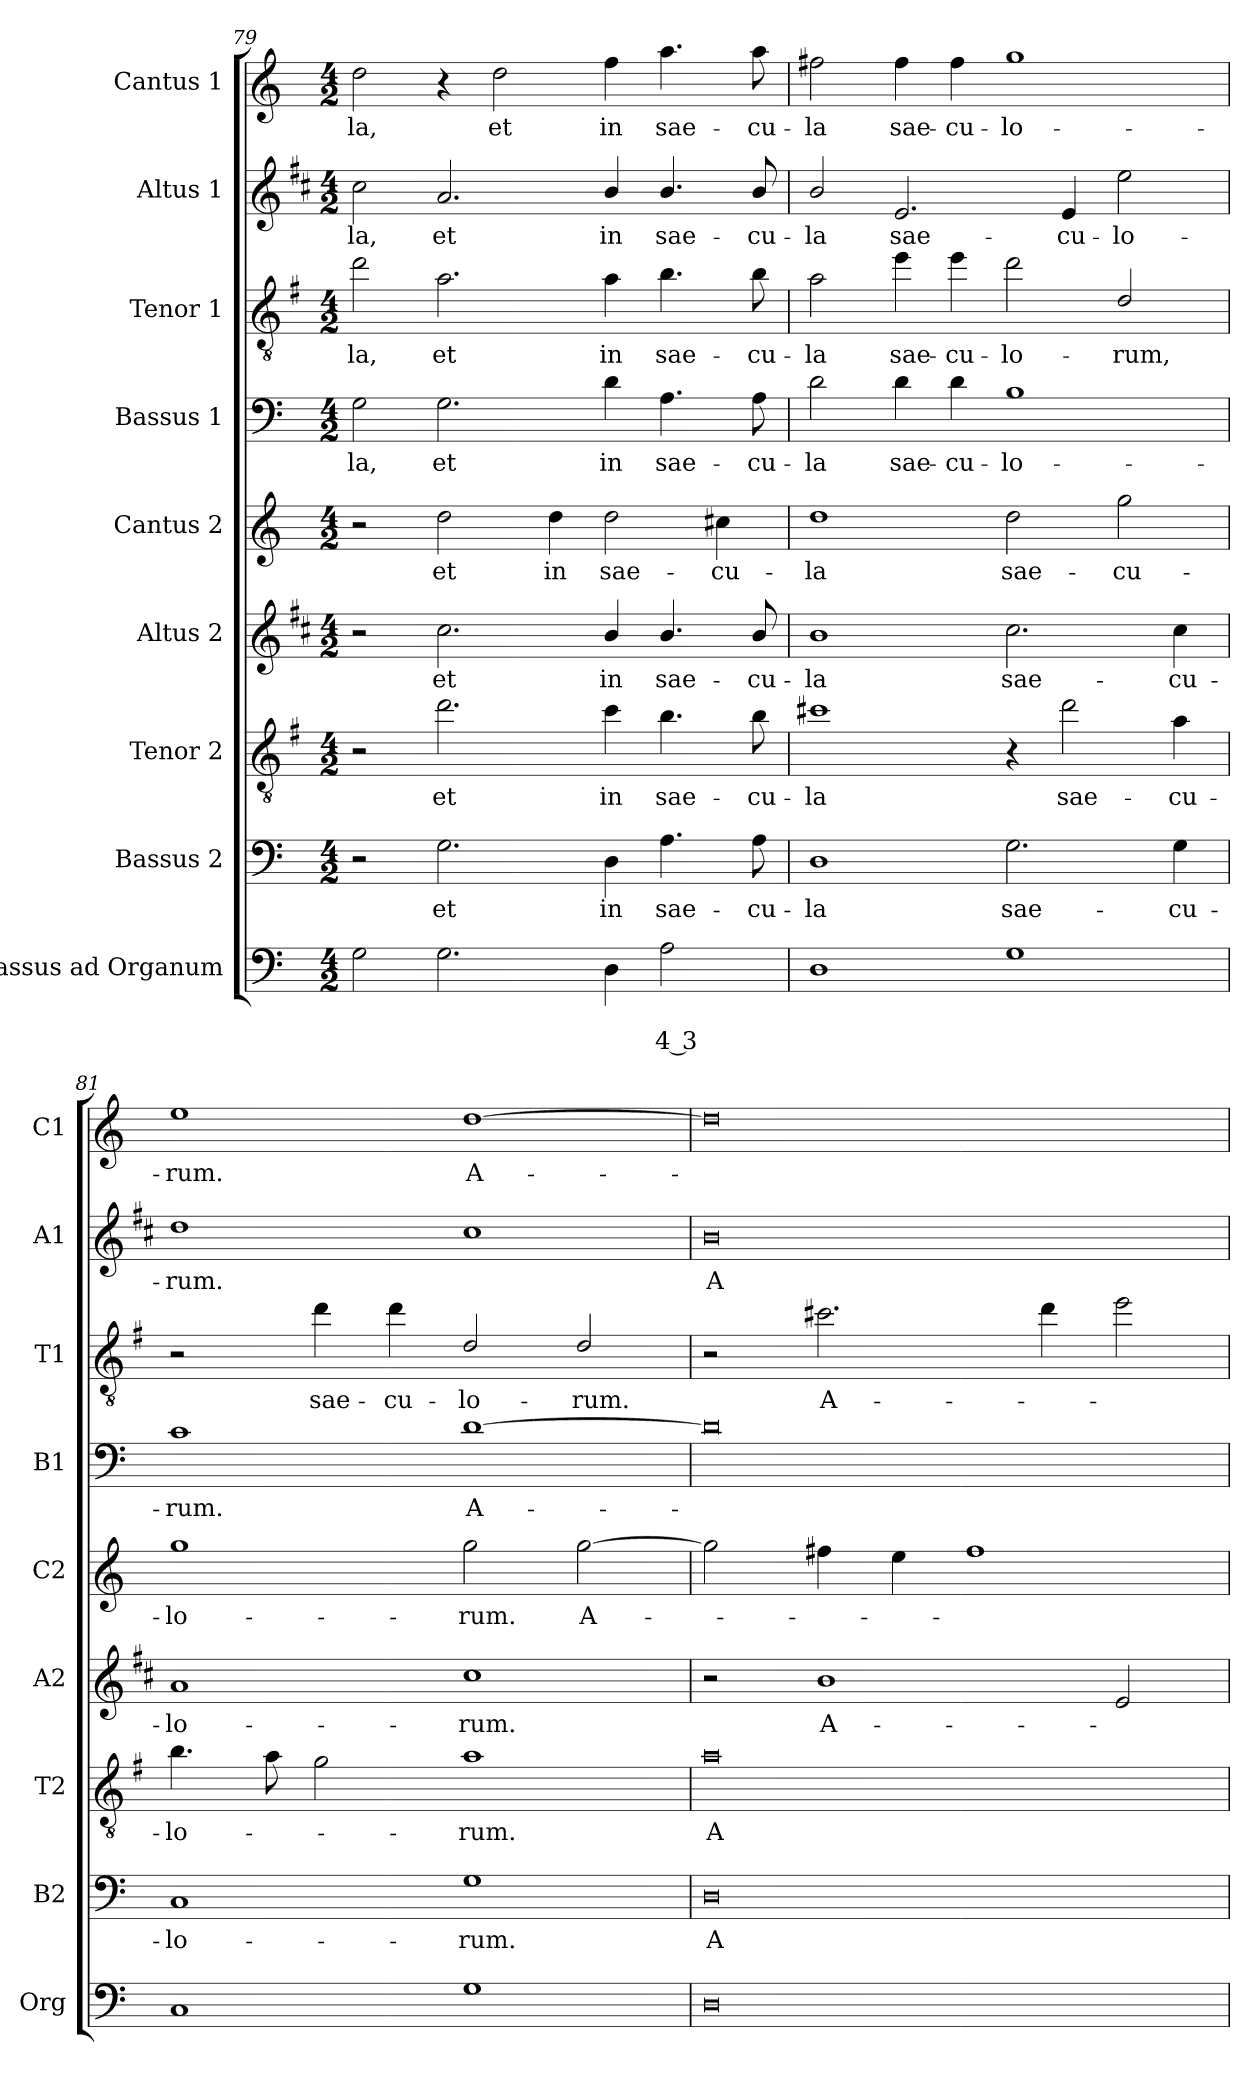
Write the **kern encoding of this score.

**kern	**text	**text	**kern	**text	**kern	**text	**kern	**text	**kern	**text	**kern	**text	**kern	**text	**kern	**text	**kern	**text
*part9	*part9	*part9	*part8	*part8	*part7	*part7	*part6	*part6	*part5	*part5	*part4	*part4	*part3	*part3	*part2	*part2	*part1	*part1
*staff9	*staff9	*staff9	*staff8	*staff8	*staff7	*staff7	*staff6	*staff6	*staff5	*staff5	*staff4	*staff4	*staff3	*staff3	*staff2	*staff2	*staff1	*staff1
*I"Bassus ad Organum	*	*	*I"Bassus 2	*	*I"Tenor 2	*	*I"Altus 2	*	*I"Cantus 2	*	*I"Bassus 1	*	*I"Tenor 1	*	*I"Altus 1	*	*I"Cantus 1	*
*I'Org	*	*	*I'B2	*	*I'T2	*	*I'A2	*	*I'C2	*	*I'B1	*	*I'T1	*	*I'A1	*	*I'C1	*
!!LO:LB:g=z
*clefF4	*	*	*clefF4	*	*clefGv2	*	*clefG2	*	*clefG2	*	*clefF4	*	*clefGv2	*	*clefG2	*	*clefG2	*
*	*	*	*	*	*ITrd4c7	*	*ITrd1c2	*	*	*	*	*	*ITrd4c7	*	*ITrd1c2	*	*	*
*k[]	*	*	*k[]	*	*k[]	*	*k[]	*	*k[]	*	*k[]	*	*k[]	*	*k[]	*	*k[]	*
*C:	*	*	*C:	*	*C:	*	*C:	*	*C:	*	*C:	*	*C:	*	*C:	*	*C:	*
*M4/2	*	*	*M4/2	*	*M4/2	*	*M4/2	*	*M4/2	*	*M4/2	*	*M4/2	*	*M4/2	*	*M4/2	*
=79	=79	=79	=79	=79	=79	=79	=79	=79	=79	=79	=79	=79	=79	=79	=79	=79	=79	=79
!	!	!	!	!	!	!	!	!	!	!	!	!LO:LY:b	!	!LO:LY:b	!	!LO:LY:b	!	!LO:LY:b
2G\	.	.	2r	.	2r	.	2r	.	2r	.	2G\	-la,	2g\	-la,	2b\	-la,	2dd\	-la,
!	!	!	!	!LO:LY:b	!	!LO:LY:b	!	!LO:LY:b	!	!LO:LY:b	!	!LO:LY:b	!	!LO:LY:b	!	!LO:LY:b	!	!
2.G\	.	.	2.G\	et	2.g\	et	2.b\	et	2dd\	et	2.G\	et	2.d\	et	2.g/	et	4r	.
!	!	!	!	!	!	!	!	!	!	!	!	!	!	!	!	!	!	!LO:LY:b
.	.	.	.	.	.	.	.	.	.	.	.	.	.	.	.	.	2dd\	et
!	!	!	!	!	!	!	!	!	!	!LO:LY:b	!	!	!	!	!	!	!	!
.	.	.	.	.	.	.	.	.	4dd\	in	.	.	.	.	.	.	.	.
!	!	!	!	!LO:LY:b	!	!LO:LY:b	!	!LO:LY:b	!	!LO:LY:b	!	!LO:LY:b	!	!LO:LY:b	!	!LO:LY:b	!	!LO:LY:b
4D\	.	.	4D\	in	4f\	in	4a/	in	2dd\	sae-	4d\	in	4d\	in	4a/	in	4ff\	in
!	!	!LO:LY:b	!	!LO:LY:b	!	!LO:LY:b	!	!LO:LY:b	!	!	!	!LO:LY:b	!	!LO:LY:b	!	!LO:LY:b	!	!LO:LY:b
2A\	.	4 3	4.A\	sae-	4.e\	sae-	4.a/	sae-	.	.	4.A\	sae-	4.e\	sae-	4.a/	sae-	4.aa\	sae-
!	!	!	!	!	!	!	!	!	!	!LO:LY:b	!	!	!	!	!	!	!	!
.	.	.	.	.	.	.	.	.	4cc#X\	-cu-	.	.	.	.	.	.	.	.
!	!	!	!	!LO:LY:b	!	!LO:LY:b	!	!LO:LY:b	!	!	!	!LO:LY:b	!	!LO:LY:b	!	!LO:LY:b	!	!LO:LY:b
.	.	.	8A\	-cu-	8e\	-cu-	8a/	-cu-	.	.	8A\	-cu-	8e\	-cu-	8a/	-cu-	8aa\	-cu-
=80	=80	=80	=80	=80	=80	=80	=80	=80	=80	=80	=80	=80	=80	=80	=80	=80	=80	=80
!	!	!	!	!LO:LY:b	!	!LO:LY:b	!	!LO:LY:b	!	!LO:LY:b	!	!LO:LY:b	!	!LO:LY:b	!	!LO:LY:b	!	!LO:LY:b
1D	.	.	1D	-la	1f#X	-la	1a	-la	1dd	-la	2d\	-la	2d\	-la	2a/	-la	2ff#X\	-la
!	!	!	!	!	!	!	!	!	!	!	!	!LO:LY:b	!	!LO:LY:b	!	!LO:LY:b	!	!LO:LY:b
.	.	.	.	.	.	.	.	.	.	.	4d\	sae-	4a\	sae-	2.d/	sae-	4ff#\	sae-
!	!	!	!	!	!	!	!	!	!	!	!	!LO:LY:b	!	!LO:LY:b	!	!	!	!LO:LY:b
.	.	.	.	.	.	.	.	.	.	.	4d\	-cu-	4a\	-cu-	.	.	4ff#\	-cu-
!	!	!	!	!LO:LY:b	!	!	!	!LO:LY:b	!	!LO:LY:b	!	!LO:LY:b	!	!LO:LY:b	!	!	!	!LO:LY:b
1G	.	.	2.G\	sae-	4r	.	2.b\	sae-	2dd\	sae-	1B	-lo-	2g\	-lo-	.	.	1gg	-lo-
!	!	!	!	!	!	!LO:LY:b	!	!	!	!	!	!	!	!	!	!LO:LY:b	!	!
.	.	.	.	.	2g\	sae-	.	.	.	.	.	.	.	.	4d/	-cu-	.	.
!	!	!	!	!	!	!	!	!	!	!LO:LY:b	!	!	!	!LO:LY:b	!	!LO:LY:b	!	!
.	.	.	.	.	.	.	.	.	2gg\	-cu-	.	.	2G/	-rum,	2dd\	-lo-	.	.
!	!	!	!	!LO:LY:b	!	!LO:LY:b	!	!LO:LY:b	!	!	!	!	!	!	!	!	!	!
.	.	.	4G\	-cu-	4d\	-cu-	4b\	-cu-	.	.	.	.	.	.	.	.	.	.
=81	=81	=81	=81	=81	=81	=81	=81	=81	=81	=81	=81	=81	=81	=81	=81	=81	=81	=81
!	!	!	!	!LO:LY:b	!	!LO:LY:b	!	!LO:LY:b	!	!LO:LY:b	!	!LO:LY:b	!	!	!	!LO:LY:b	!	!LO:LY:b
1C	.	.	1C	-lo-	4.e\	-lo-	1g	-lo-	1gg	-lo-	1c	-rum.	2r	.	1cc	-rum.	1ee	-rum.
.	.	.	.	.	8d\	.	.	.	.	.	.	.	.	.	.	.	.	.
!	!	!	!	!	!	!	!	!	!	!	!	!	!	!LO:LY:b	!	!	!	!
.	.	.	.	.	2c\	.	.	.	.	.	.	.	4g\	sae-	.	.	.	.
!	!	!	!	!	!	!	!	!	!	!	!	!	!	!LO:LY:b	!	!	!	!
.	.	.	.	.	.	.	.	.	.	.	.	.	4g\	-cu-	.	.	.	.
!	!	!	!	!LO:LY:b	!	!LO:LY:b	!	!LO:LY:b	!	!LO:LY:b	!	!LO:LY:b	!	!LO:LY:b	!	!	!	!LO:LY:b
1G	.	.	1G	-rum.	1d	-rum.	1b	-rum.	2gg\	-rum.	[1d	A-	2G/	-lo-	1b	.	[1dd	A-
!	!	!	!	!	!	!	!	!	!	!LO:LY:b	!	!	!	!LO:LY:b	!	!	!	!
.	.	.	.	.	.	.	.	.	[2gg\	A-	.	.	2G/	-rum.	.	.	.	.
=82	=82	=82	=82	=82	=82	=82	=82	=82	=82	=82	=82	=82	=82	=82	=82	=82	=82	=82
!	!	!	!	!LO:LY:b	!	!LO:LY:b	!	!	!	!	!	!	!	!	!	!LO:LY:b	!	!
0D	.	.	0D	A-	0d	A-	2r	.	2gg\]	.	0d]	.	2r	.	0a	A-	0dd]	.
!	!	!	!	!	!	!	!	!LO:LY:b	!	!	!	!	!	!LO:LY:b	!	!	!	!
.	.	.	.	.	.	.	1a	A-	4ff#X\	.	.	.	2.f#X\	A-	.	.	.	.
.	.	.	.	.	.	.	.	.	4ee\	.	.	.	.	.	.	.	.	.
.	.	.	.	.	.	.	.	.	1ff#	.	.	.	.	.	.	.	.	.
.	.	.	.	.	.	.	.	.	.	.	.	.	4g\	.	.	.	.	.
.	.	.	.	.	.	.	2d/	.	.	.	.	.	2a\	.	.	.	.	.
=	=	=	=	=	=	=	=	=	=	=	=	=	=	=	=	=	=	=
*-	*-	*-	*-	*-	*-	*-	*-	*-	*-	*-	*-	*-	*-	*-	*-	*-	*-	*-
